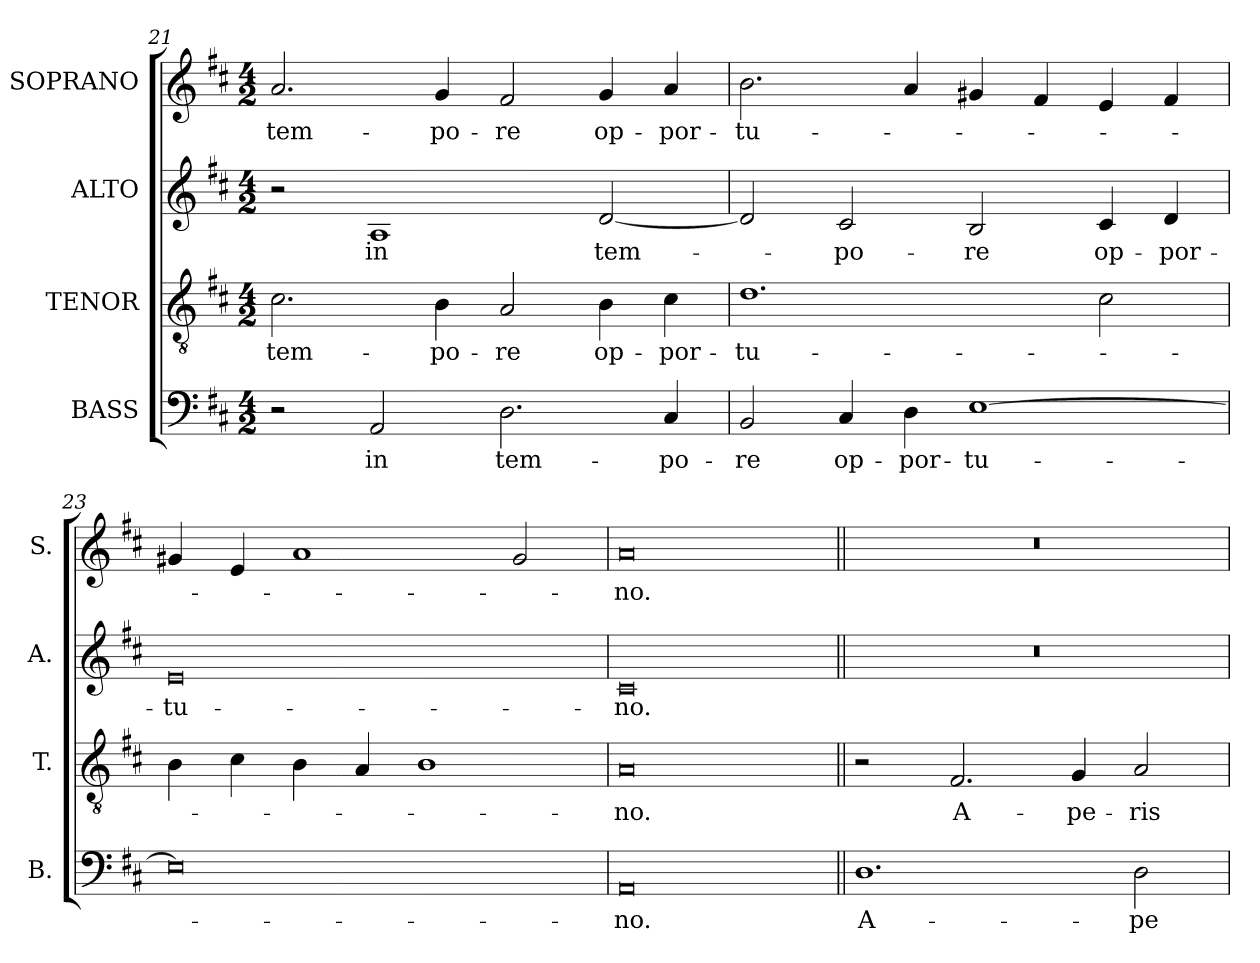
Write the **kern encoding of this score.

**kern	**text	**kern	**text	**kern	**text	**kern	**text
*part4	*part4	*part3	*part3	*part2	*part2	*part1	*part1
*staff4	*staff4	*staff3	*staff3	*staff2	*staff2	*staff1	*staff1
*I"BASS	*	*I"TENOR	*	*I"ALTO	*	*I"SOPRANO	*
*I'B.	*	*I'T.	*	*I'A.	*	*I'S.	*
*clefF4	*	*clefGv2	*	*clefG2	*	*clefG2	*
*	*	*ITrd7c12	*	*	*	*	*
*k[f#c#]	*	*k[f#c#]	*	*k[f#c#]	*	*k[f#c#]	*
*D:	*	*D:	*	*D:	*	*D:	*
*M4/2	*	*M4/2	*	*M4/2	*	*M4/2	*
=21	=21	=21	=21	=21	=21	=21	=21
!	!	!	!LO:LY:b:color=#000000	!	!	!	!
!	!	!	!	!	!	!	!LO:LY:b:color=#000000
2r	.	2.C#i\	tem-	2r	.	2.ai/	tem-
!	!LO:LY:b:color=#000000	!	!	!	!	!	!
!	!	!	!	!	!LO:LY:b:color=#000000	!	!
2AAi/	in	.	.	1Ai	in	.	.
!	!	!	!LO:LY:b:color=#000000	!	!	!	!
!	!	!	!	!	!	!	!LO:LY:b:color=#000000
.	.	4BBi\	-po-	.	.	4gi/	-po-
!	!LO:LY:b:color=#000000	!	!	!	!	!	!
!	!	!	!LO:LY:b:color=#000000	!	!	!	!
!	!	!	!	!	!	!	!LO:LY:b:color=#000000
2.Di\	tem-	2AAi/	-re	.	.	2f#i/	-re
!	!	!	!LO:LY:b:color=#000000	!	!	!	!
!	!	!	!	!	!LO:LY:b:color=#000000	!	!
!	!	!	!	!	!	!	!LO:LY:b:color=#000000
.	.	4BBi\	op-	[2di/	tem-	4gi/	op-
!	!LO:LY:b:color=#000000	!	!	!	!	!	!
!	!	!	!LO:LY:b:color=#000000	!	!	!	!
!	!	!	!	!	!	!	!LO:LY:b:color=#000000
4C#i/	-po-	4C#i\	-por-	.	.	4ai/	-por-
=22	=22	=22	=22	=22	=22	=22	=22
!	!LO:LY:b:color=#000000	!	!	!	!	!	!
!	!	!	!LO:LY:b:color=#000000	!	!	!	!
!	!	!	!	!	!	!	!LO:LY:b:color=#000000
2BBi/	-re	1.Di	-tu-	2di/]	.	2.bi\	-tu-
!	!LO:LY:b:color=#000000	!	!	!	!	!	!
!	!	!	!	!	!LO:LY:b:color=#000000	!	!
4C#i/	op-	.	.	2c#i/	-po-	.	.
!	!LO:LY:b:color=#000000	!	!	!	!	!	!
4Di\	-por-	.	.	.	.	4ai/	.
!	!LO:LY:b:color=#000000	!	!	!	!	!	!
!	!	!	!	!	!LO:LY:b:color=#000000	!	!
[1Ei	-tu-	.	.	2Bi/	-re	4g#Xi/	.
.	.	.	.	.	.	4f#i/	.
!	!	!	!	!	!LO:LY:b:color=#000000	!	!
.	.	2C#i\	.	4c#i/	op-	4ei/	.
!	!	!	!	!	!LO:LY:b:color=#000000	!	!
.	.	.	.	4di/	-por-	4f#i/	.
=23	=23	=23	=23	=23	=23	=23	=23
!	!	!	!	!	!LO:LY:b:color=#000000	!	!
0Ei]	.	4BBi\	.	0ei	-tu-	4g#Xi/	.
.	.	4C#i\	.	.	.	4ei/	.
.	.	4BBi\	.	.	.	1ai	.
.	.	4AAi/	.	.	.	.	.
.	.	1BBi	.	.	.	.	.
.	.	.	.	.	.	2g#i/	.
=24	=24	=24	=24	=24	=24	=24	=24
!	!LO:LY:b:color=#000000	!	!	!	!	!	!
!	!	!	!LO:LY:b:color=#000000	!	!	!	!
!	!	!	!	!	!LO:LY:b:color=#000000	!	!
!	!	!	!	!	!	!	!LO:LY:b:color=#000000
0AAi	-no.	0AAi	-no.	0c#i	-no.	0ai	-no.
!!LO:LB:g=z
=25||	=25||	=25||	=25||	=25||	=25||	=25||	=25||
!	!LO:LY:b:color=#000000	!	!	!LO:N:vis=1	!	!LO:N:vis=1	!
1.Di	A-	2r	.	0r	.	0r	.
!	!	!	!LO:LY:b:color=#000000	!	!	!	!
.	.	2.FF#i/	A-	.	.	.	.
!	!	!	!LO:LY:b:color=#000000	!	!	!	!
.	.	4GGi/	-pe-	.	.	.	.
!	!LO:LY:b:color=#000000	!	!	!	!	!	!
!	!	!	!LO:LY:b:color=#000000	!	!	!	!
2Di\	-pe-	2AAi/	-ris	.	.	.	.
=	=	=	=	=	=	=	=
*-	*-	*-	*-	*-	*-	*-	*-
